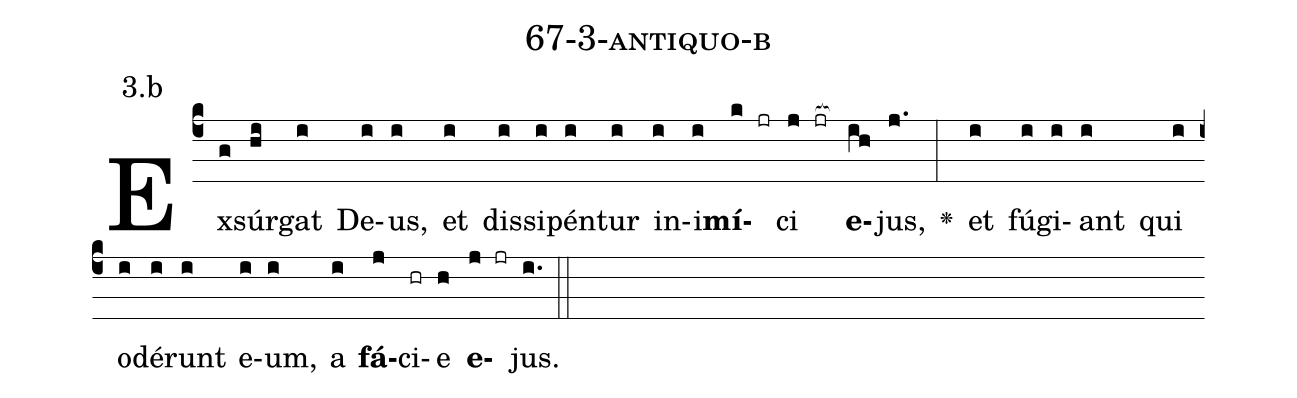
name: 67-3-antiquo-b;
annotation: 3.b;
%%
(c4)Ex(g)súr(hi)gat(i) De(i)us,(i) et(i) dis(i)si(i)pén(i)tur(i) in(i)i(i)<b>mí</b>(k jr)ci(j jr[ocb:1{]) <b>e</b>(ih[ocb:0}])jus,(j.) <v>\greheightstar</v>(:) et(i) fú(i)gi(i)ant(i) qui(i) o(i)dé(i)runt(i) e(i)um,(i) a(i) <b>fá</b>(j)ci(hr)e(h) <b>e</b>(j jr)jus.(i.) (::)


%E(i) u(i) o(j) u(h) a(j) e.(i.) (::)
